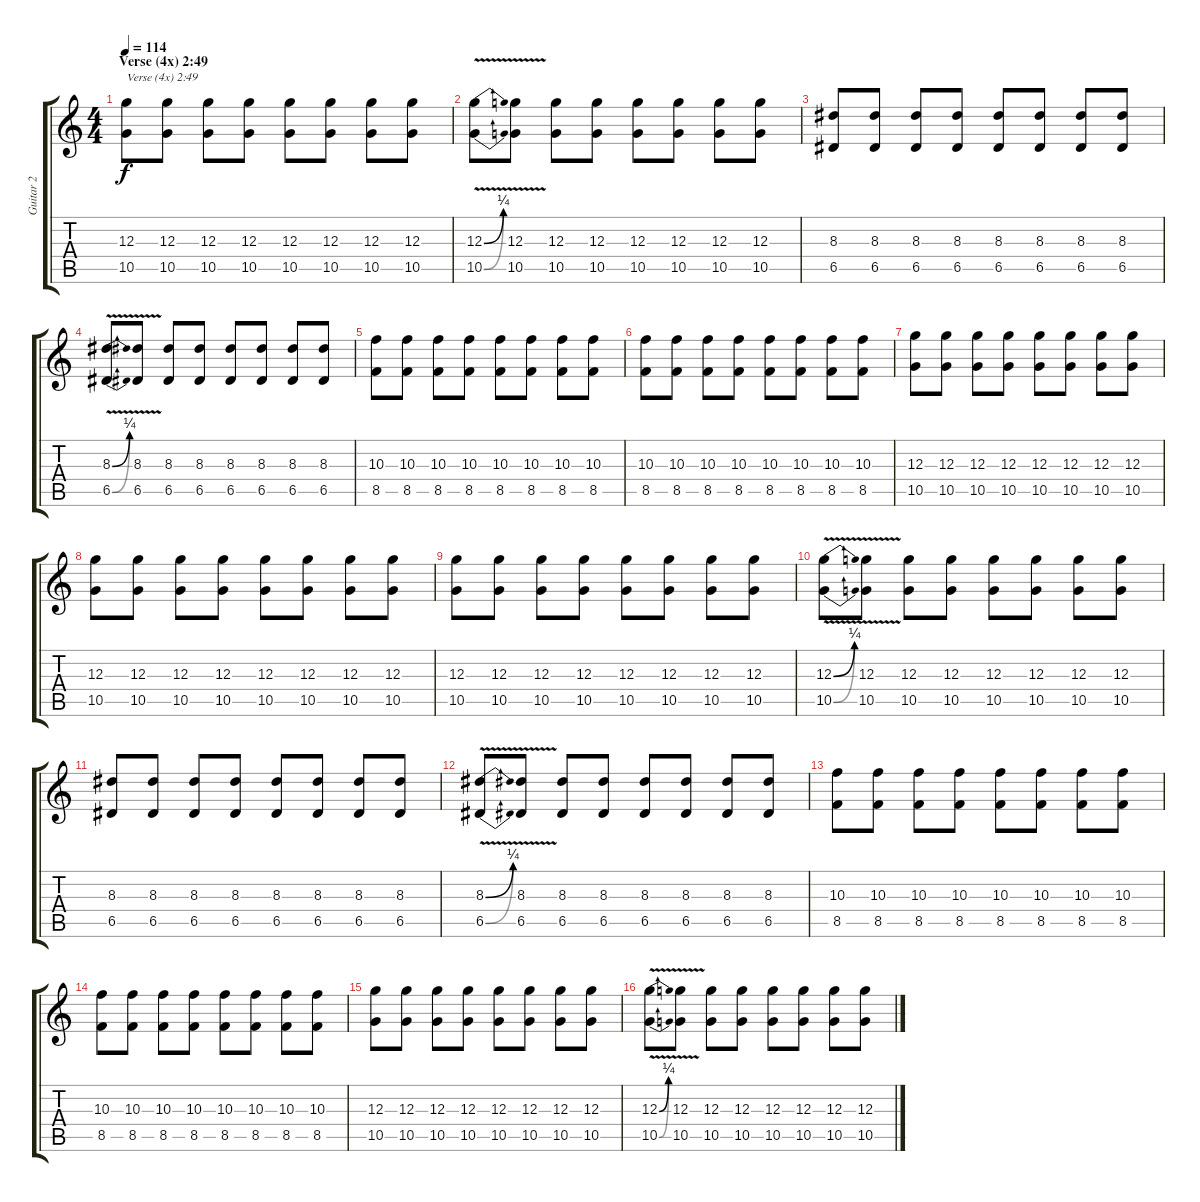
\track ("Guitar 2" "Guitar 2") {instrument overdrivenguitar}
\staff {score tabs}
\tuning (E4 B3 G3 D3 A2 E2) {hide}
\ts (4 4)
\section ("" "Verse (4x) 2:49 ")
\tempo 114
\clef g2
\ks c
(12.3 10.5).8{txt "Verse (4x) 2:49 " dy f} (12.3 10.5).8 (12.3 10.5).8 (12.3 10.5).8 (12.3 10.5).8 (12.3 10.5).8 (12.3 10.5).8 (12.3 10.5).8 |
(12.3{be (bend 0 0 60 1) v} 10.5{be (bend 0 0 60 1) v}).8 (12.3{v} 10.5{v}).8 (12.3 10.5).8 (12.3 10.5).8 (12.3 10.5).8 (12.3 10.5).8 (12.3 10.5).8 (12.3 10.5).8 |
(8.3 6.5).8 (8.3 6.5).8 (8.3 6.5).8 (8.3 6.5).8 (8.3 6.5).8 (8.3 6.5).8 (8.3 6.5).8 (8.3 6.5).8 |
(8.3{be (bend 0 0 60 1) v} 6.5{be (bend 0 0 60 1) v}).8 (8.3{v} 6.5{v}).8 (8.3 6.5).8 (8.3 6.5).8 (8.3 6.5).8 (8.3 6.5).8 (8.3 6.5).8 (8.3 6.5).8 |
(10.3 8.5).8 (10.3 8.5).8 (10.3 8.5).8 (10.3 8.5).8 (10.3 8.5).8 (10.3 8.5).8 (10.3 8.5).8 (10.3 8.5).8 |
(10.3 8.5).8 (10.3 8.5).8 (10.3 8.5).8 (10.3 8.5).8 (10.3 8.5).8 (10.3 8.5).8 (10.3 8.5).8 (10.3 8.5).8 |
(12.3 10.5).8 (12.3 10.5).8 (12.3 10.5).8 (12.3 10.5).8 (12.3 10.5).8 (12.3 10.5).8 (12.3 10.5).8 (12.3 10.5).8 |
(12.3 10.5).8 (12.3 10.5).8 (12.3 10.5).8 (12.3 10.5).8 (12.3 10.5).8 (12.3 10.5).8 (12.3 10.5).8 (12.3 10.5).8 |
(12.3 10.5).8 (12.3 10.5).8 (12.3 10.5).8 (12.3 10.5).8 (12.3 10.5).8 (12.3 10.5).8 (12.3 10.5).8 (12.3 10.5).8 |
(12.3{be (bend 0 0 60 1) v} 10.5{be (bend 0 0 60 1) v}).8 (12.3{v} 10.5{v}).8 (12.3 10.5).8 (12.3 10.5).8 (12.3 10.5).8 (12.3 10.5).8 (12.3 10.5).8 (12.3 10.5).8 |
(8.3 6.5).8 (8.3 6.5).8 (8.3 6.5).8 (8.3 6.5).8 (8.3 6.5).8 (8.3 6.5).8 (8.3 6.5).8 (8.3 6.5).8 |
(8.3{be (bend 0 0 60 1) v} 6.5{be (bend 0 0 60 1) v}).8 (8.3{v} 6.5{v}).8 (8.3 6.5).8 (8.3 6.5).8 (8.3 6.5).8 (8.3 6.5).8 (8.3 6.5).8 (8.3 6.5).8 |
(10.3 8.5).8 (10.3 8.5).8 (10.3 8.5).8 (10.3 8.5).8 (10.3 8.5).8 (10.3 8.5).8 (10.3 8.5).8 (10.3 8.5).8 |
(10.3 8.5).8 (10.3 8.5).8 (10.3 8.5).8 (10.3 8.5).8 (10.3 8.5).8 (10.3 8.5).8 (10.3 8.5).8 (10.3 8.5).8 |
(12.3 10.5).8 (12.3 10.5).8 (12.3 10.5).8 (12.3 10.5).8 (12.3 10.5).8 (12.3 10.5).8 (12.3 10.5).8 (12.3 10.5).8 |
(12.3{be (bend 0 0 60 1) v} 10.5{be (bend 0 0 60 1) v}).8 (12.3{v} 10.5{v}).8 (12.3 10.5).8 (12.3 10.5).8 (12.3 10.5).8 (12.3 10.5).8 (12.3 10.5).8 (12.3 10.5).8
